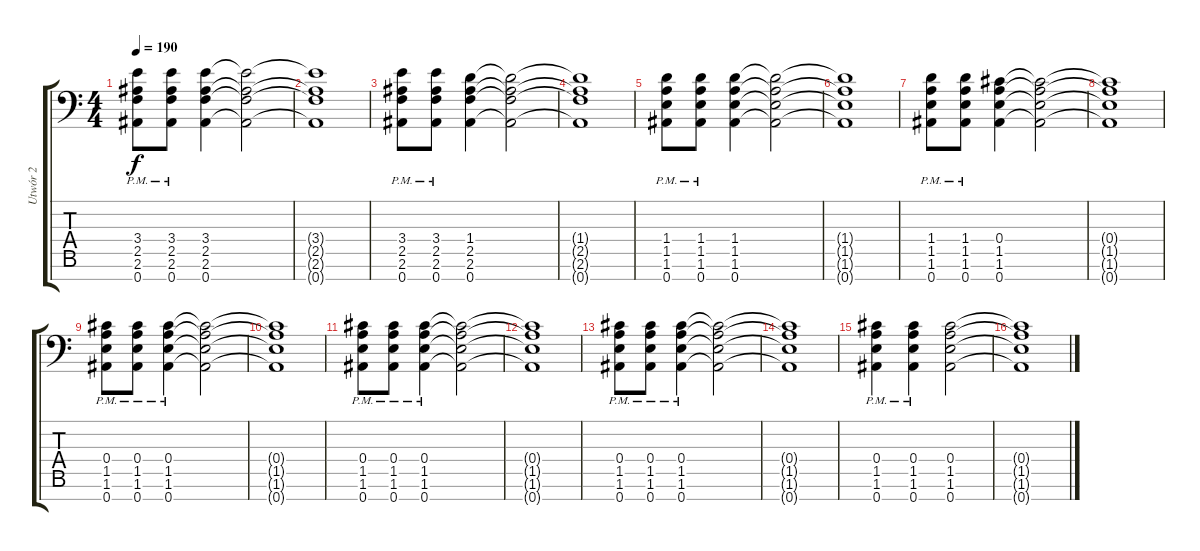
\track ("Utwór 2" "Utwór 2") {instrument overdrivenguitar}
\staff {score tabs}
\tuning (Eb4 Bb3 Gb3 Db3 Ab2 Eb2 Bb1) {hide}
\ts (4 4)
\tempo 190
\clef f4
\ks c
(3.4 2.5{pm} 2.6{pm} 0.7{pm}).8{dy f} (3.4 2.5{pm} 2.6{pm} 0.7{pm}).8 (3.4 2.5 2.6 0.7).4 (3.4{t} 2.5{t} 2.6{t} 0.7{t}).2 |
(3.4{t} 2.5{t} 2.6{t} 0.7{t}).1 |
(3.4 2.5{pm} 2.6{pm} 0.7{pm}).8 (3.4 2.5{pm} 2.6{pm} 0.7{pm}).8 (1.4 2.5 2.6 0.7).4 (1.4{t} 2.5{t} 2.6{t} 0.7{t}).2 |
(1.4{t} 2.5{t} 2.6{t} 0.7{t}).1 |
(1.4 1.5{pm} 1.6{pm} 0.7{pm}).8 (1.4 1.5{pm} 1.6{pm} 0.7{pm}).8 (1.4 1.5 1.6 0.7).4 (1.4{t} 1.5{t} 1.6{t} 0.7{t}).2 |
(1.4{t} 1.5{t} 1.6{t} 0.7{t}).1 |
(1.4 1.5{pm} 1.6{pm} 0.7{pm}).8 (1.4 1.5{pm} 1.6{pm} 0.7{pm}).8 (0.4 1.5 1.6 0.7).4 (0.4{t} 1.5{t} 1.6{t} 0.7{t}).2 |
(0.4{t} 1.5{t} 1.6{t} 0.7{t}).1 |
(0.4{pm} 1.5{pm} 1.6{pm} 0.7{pm}).8 (0.4{pm} 1.5{pm} 1.6{pm} 0.7{pm}).8 (0.4{pm} 1.5{pm} 1.6{pm} 0.7{pm}).4 (0.4{t} 1.5{t} 1.6{t} 0.7{t}).2 |
(0.4{t} 1.5{t} 1.6{t} 0.7{t}).1 |
(0.4{pm} 1.5{pm} 1.6{pm} 0.7{pm}).8 (0.4{pm} 1.5{pm} 1.6{pm} 0.7{pm}).8 (0.4{pm} 1.5{pm} 1.6{pm} 0.7{pm}).4 (0.4{t} 1.5{t} 1.6{t} 0.7{t}).2 |
(0.4{t} 1.5{t} 1.6{t} 0.7{t}).1 |
(0.4{pm} 1.5{pm} 1.6{pm} 0.7{pm}).8 (0.4{pm} 1.5{pm} 1.6{pm} 0.7{pm}).8 (0.4{pm} 1.5{pm} 1.6{pm} 0.7{pm}).4 (0.4{t} 1.5{t} 1.6{t} 0.7{t}).2 |
(0.4{t} 1.5{t} 1.6{t} 0.7{t}).1 |
(0.4{pm} 1.5{pm} 1.6{pm} 0.7{pm}).4 (0.4{pm} 1.5{pm} 1.6{pm} 0.7{pm}).4 (0.4 1.5 1.6 0.7).2 |
(0.4{t} 1.5{t} 1.6{t} 0.7{t}).1
